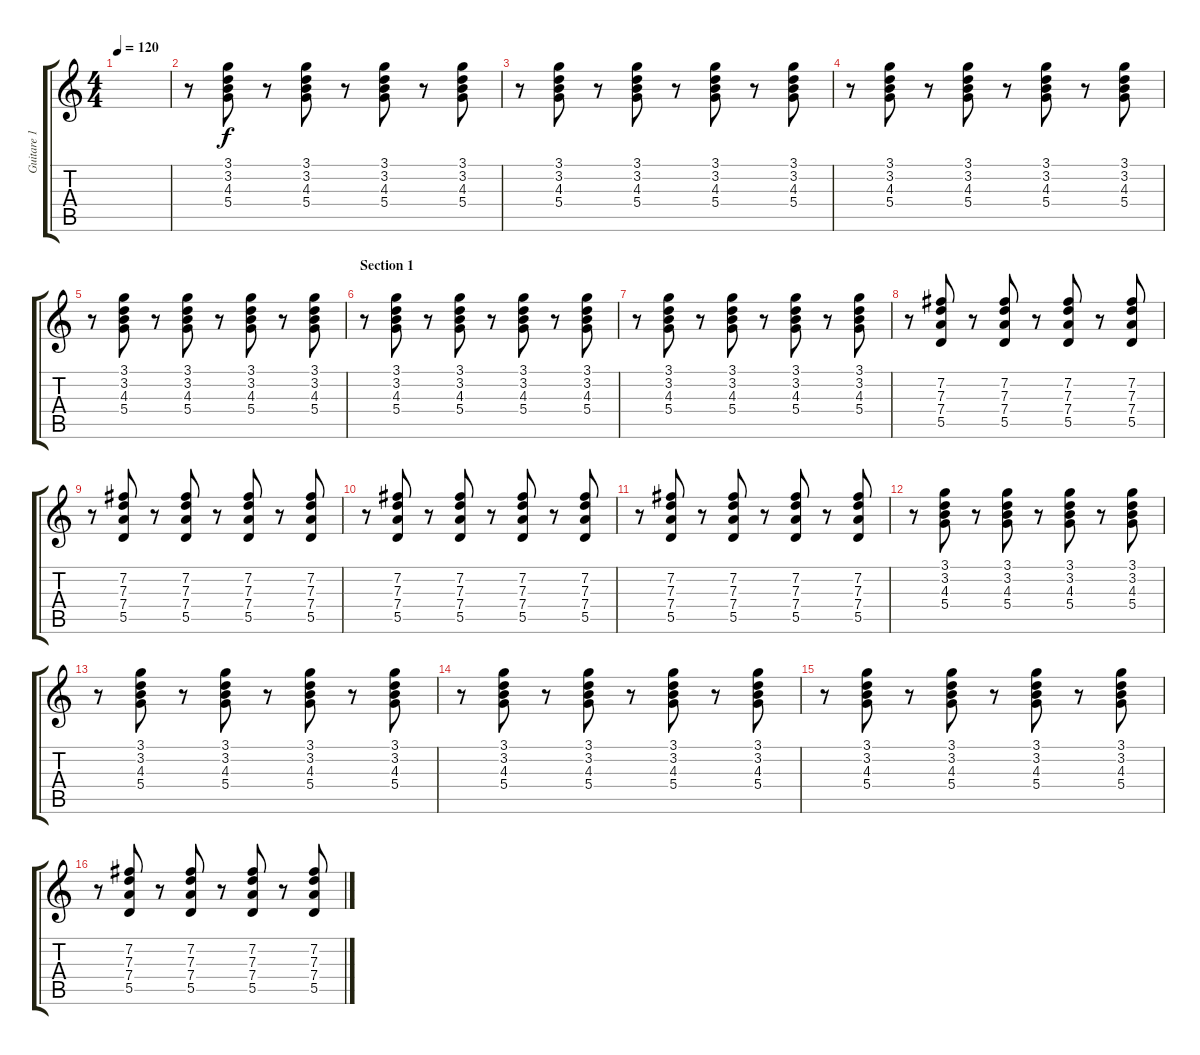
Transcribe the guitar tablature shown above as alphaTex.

\track ("Guitare 1" "Guitare 1") {instrument electricguitarclean}
\staff {score tabs}
\tuning (E4 B3 G3 D3 A2 E2) {hide}
\ts (4 4)
\tempo 120
\clef g2
\ks c
|
r.8 (3.1 3.2 4.3 5.4).8 r.8 (3.1 3.2 4.3 5.4).8 r.8 (3.1 3.2 4.3 5.4).8 r.8 (3.1 3.2 4.3 5.4).8 |
r.8 (3.1 3.2 4.3 5.4).8 r.8 (3.1 3.2 4.3 5.4).8 r.8 (3.1 3.2 4.3 5.4).8 r.8 (3.1 3.2 4.3 5.4).8 |
r.8 (3.1 3.2 4.3 5.4).8 r.8 (3.1 3.2 4.3 5.4).8 r.8 (3.1 3.2 4.3 5.4).8 r.8 (3.1 3.2 4.3 5.4).8 |
r.8 (3.1 3.2 4.3 5.4).8 r.8 (3.1 3.2 4.3 5.4).8 r.8 (3.1 3.2 4.3 5.4).8 r.8 (3.1 3.2 4.3 5.4).8 |
\section ("" "Section 1")
r.8 (3.1 3.2 4.3 5.4).8 r.8 (3.1 3.2 4.3 5.4).8 r.8 (3.1 3.2 4.3 5.4).8 r.8 (3.1 3.2 4.3 5.4).8 |
r.8 (3.1 3.2 4.3 5.4).8 r.8 (3.1 3.2 4.3 5.4).8 r.8 (3.1 3.2 4.3 5.4).8 r.8 (3.1 3.2 4.3 5.4).8 |
r.8 (7.2 7.3 7.4 5.5).8 r.8 (7.2 7.3 7.4 5.5).8 r.8 (7.2 7.3 7.4 5.5).8 r.8 (7.2 7.3 7.4 5.5).8 |
r.8 (7.2 7.3 7.4 5.5).8 r.8 (7.2 7.3 7.4 5.5).8 r.8 (7.2 7.3 7.4 5.5).8 r.8 (7.2 7.3 7.4 5.5).8 |
r.8 (7.2 7.3 7.4 5.5).8 r.8 (7.2 7.3 7.4 5.5).8 r.8 (7.2 7.3 7.4 5.5).8 r.8 (7.2 7.3 7.4 5.5).8 |
r.8 (7.2 7.3 7.4 5.5).8 r.8 (7.2 7.3 7.4 5.5).8 r.8 (7.2 7.3 7.4 5.5).8 r.8 (7.2 7.3 7.4 5.5).8 |
r.8 (3.1 3.2 4.3 5.4).8 r.8 (3.1 3.2 4.3 5.4).8 r.8 (3.1 3.2 4.3 5.4).8 r.8 (3.1 3.2 4.3 5.4).8 |
r.8 (3.1 3.2 4.3 5.4).8 r.8 (3.1 3.2 4.3 5.4).8 r.8 (3.1 3.2 4.3 5.4).8 r.8 (3.1 3.2 4.3 5.4).8 |
r.8 (3.1 3.2 4.3 5.4).8 r.8 (3.1 3.2 4.3 5.4).8 r.8 (3.1 3.2 4.3 5.4).8 r.8 (3.1 3.2 4.3 5.4).8 |
r.8 (3.1 3.2 4.3 5.4).8 r.8 (3.1 3.2 4.3 5.4).8 r.8 (3.1 3.2 4.3 5.4).8 r.8 (3.1 3.2 4.3 5.4).8 |
r.8 (7.2 7.3 7.4 5.5).8 r.8 (7.2 7.3 7.4 5.5).8 r.8 (7.2 7.3 7.4 5.5).8 r.8 (7.2 7.3 7.4 5.5).8
